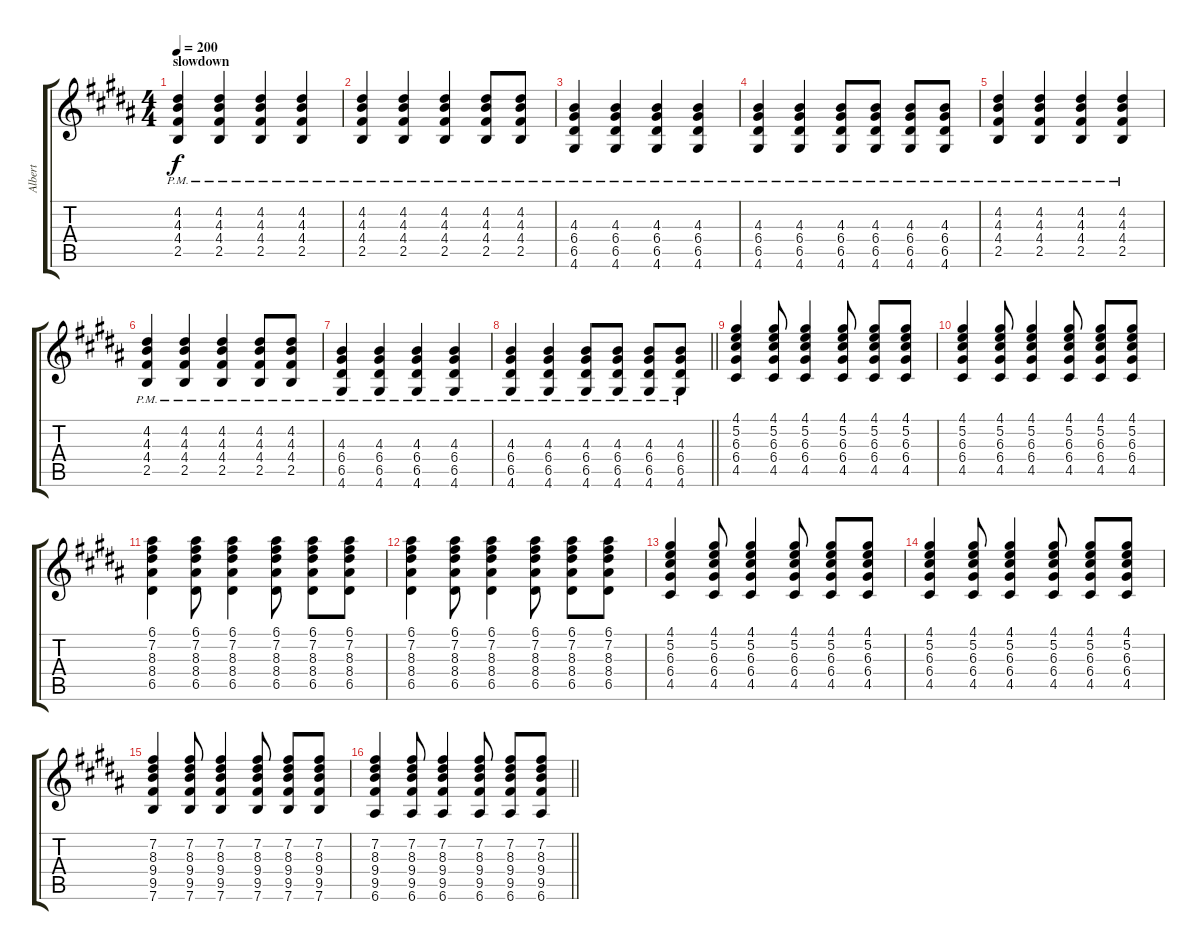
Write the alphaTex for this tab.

\track ("Albert" "Albert") {instrument electricguitarjazz}
\staff {score tabs}
\tuning (E4 B3 G3 D3 A2 E2) {hide}
\ts (4 4)
\section ("" "slowdown")
\tempo 200
\clef g2
\ks b
(4.2{pm} 4.3{pm} 4.4{pm} 2.5{pm}).4{dy f} (4.2{pm} 4.3{pm} 4.4{pm} 2.5{pm}).4 (4.2{pm} 4.3{pm} 4.4{pm} 2.5{pm}).4 (4.2{pm} 4.3{pm} 4.4{pm} 2.5{pm}).4 |
(4.2{pm} 4.3{pm} 4.4{pm} 2.5{pm}).4 (4.2{pm} 4.3{pm} 4.4{pm} 2.5{pm}).4 (4.2{pm} 4.3{pm} 4.4{pm} 2.5{pm}).4 (4.2{pm} 4.3{pm} 4.4{pm} 2.5{pm}).8 (4.2{pm} 4.3{pm} 4.4{pm} 2.5{pm}).8 |
(4.3{pm} 6.4{pm} 6.5{pm} 4.6{pm}).4 (4.3{pm} 6.4{pm} 6.5{pm} 4.6{pm}).4 (4.3{pm} 6.4{pm} 6.5{pm} 4.6{pm}).4 (4.3{pm} 6.4{pm} 6.5{pm} 4.6{pm}).4 |
(4.3{pm} 6.4{pm} 6.5{pm} 4.6{pm}).4 (4.3{pm} 6.4{pm} 6.5{pm} 4.6{pm}).4 (4.3{pm} 6.4{pm} 6.5{pm} 4.6{pm}).8 (4.3{pm} 6.4{pm} 6.5{pm} 4.6{pm}).8 (4.3{pm} 6.4{pm} 6.5{pm} 4.6{pm}).8 (4.3{pm} 6.4{pm} 6.5{pm} 4.6{pm}).8 |
(4.2{pm} 4.3{pm} 4.4{pm} 2.5{pm}).4 (4.2{pm} 4.3{pm} 4.4{pm} 2.5{pm}).4 (4.2{pm} 4.3{pm} 4.4{pm} 2.5{pm}).4 (4.2{pm} 4.3{pm} 4.4{pm} 2.5{pm}).4 |
(4.2{pm} 4.3{pm} 4.4{pm} 2.5{pm}).4 (4.2{pm} 4.3{pm} 4.4{pm} 2.5{pm}).4 (4.2{pm} 4.3{pm} 4.4{pm} 2.5{pm}).4 (4.2{pm} 4.3{pm} 4.4{pm} 2.5{pm}).8 (4.2{pm} 4.3{pm} 4.4{pm} 2.5{pm}).8 |
(4.3{pm} 6.4{pm} 6.5{pm} 4.6{pm}).4 (4.3{pm} 6.4{pm} 6.5{pm} 4.6{pm}).4 (4.3{pm} 6.4{pm} 6.5{pm} 4.6{pm}).4 (4.3{pm} 6.4{pm} 6.5{pm} 4.6{pm}).4 |
\barLineRight lightlight
(4.3{pm} 6.4{pm} 6.5{pm} 4.6{pm}).4 (4.3{pm} 6.4{pm} 6.5{pm} 4.6{pm}).4 (4.3{pm} 6.4{pm} 6.5{pm} 4.6{pm}).8 (4.3{pm} 6.4{pm} 6.5{pm} 4.6{pm}).8 (4.3{pm} 6.4{pm} 6.5{pm} 4.6{pm}).8 (4.3{pm} 6.4{pm} 6.5{pm} 4.6{pm}).8 |
\section ("" "")
(4.1 5.2 6.3 6.4 4.5).4 (4.1 5.2 6.3 6.4 4.5).8 (4.1 5.2 6.3 6.4 4.5).4 (4.1 5.2 6.3 6.4 4.5).8 (4.1 5.2 6.3 6.4 4.5).8 (4.1 5.2 6.3 6.4 4.5).8 |
(4.1 5.2 6.3 6.4 4.5).4 (4.1 5.2 6.3 6.4 4.5).8 (4.1 5.2 6.3 6.4 4.5).4 (4.1 5.2 6.3 6.4 4.5).8 (4.1 5.2 6.3 6.4 4.5).8 (4.1 5.2 6.3 6.4 4.5).8 |
(6.1 7.2 8.3 8.4 6.5).4 (6.1 7.2 8.3 8.4 6.5).8 (6.1 7.2 8.3 8.4 6.5).4 (6.1 7.2 8.3 8.4 6.5).8 (6.1 7.2 8.3 8.4 6.5).8 (6.1 7.2 8.3 8.4 6.5).8 |
(6.1 7.2 8.3 8.4 6.5).4 (6.1 7.2 8.3 8.4 6.5).8 (6.1 7.2 8.3 8.4 6.5).4 (6.1 7.2 8.3 8.4 6.5).8 (6.1 7.2 8.3 8.4 6.5).8 (6.1 7.2 8.3 8.4 6.5).8 |
(4.1 5.2 6.3 6.4 4.5).4 (4.1 5.2 6.3 6.4 4.5).8 (4.1 5.2 6.3 6.4 4.5).4 (4.1 5.2 6.3 6.4 4.5).8 (4.1 5.2 6.3 6.4 4.5).8 (4.1 5.2 6.3 6.4 4.5).8 |
(4.1 5.2 6.3 6.4 4.5).4 (4.1 5.2 6.3 6.4 4.5).8 (4.1 5.2 6.3 6.4 4.5).4 (4.1 5.2 6.3 6.4 4.5).8 (4.1 5.2 6.3 6.4 4.5).8 (4.1 5.2 6.3 6.4 4.5).8 |
(7.2 8.3 9.4 9.5 7.6).4 (7.2 8.3 9.4 9.5 7.6).8 (7.2 8.3 9.4 9.5 7.6).4 (7.2 8.3 9.4 9.5 7.6).8 (7.2 8.3 9.4 9.5 7.6).8 (7.2 8.3 9.4 9.5 7.6).8 |
\barLineRight lightlight
(7.2 8.3 9.4 9.5 6.6).4 (7.2 8.3 9.4 9.5 6.6).8 (7.2 8.3 9.4 9.5 6.6).4 (7.2 8.3 9.4 9.5 6.6).8 (7.2 8.3 9.4 9.5 6.6).8 (7.2 8.3 9.4 9.5 6.6).8
